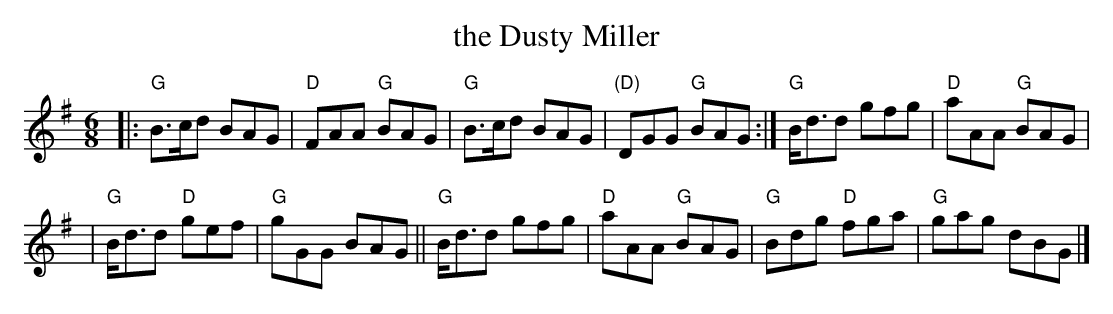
X:1
T: the Dusty Miller
M: 6/8
L: 1/8
K: G
|:"G"B>cd    BAG | "D"FAA "G"BAG | "G"B>cd BAG | "(D)"DGG "G"BAG :| "G"B<dd   gfg | "D"aAA "G"BAG |
| "G"B<dd "D"gef | "G"gGG    BAG ||"G"B<dd gfg |  "D"aAA  "G"BAG  | "G"Bdg "D"fga | "G"gag    dBG |]
